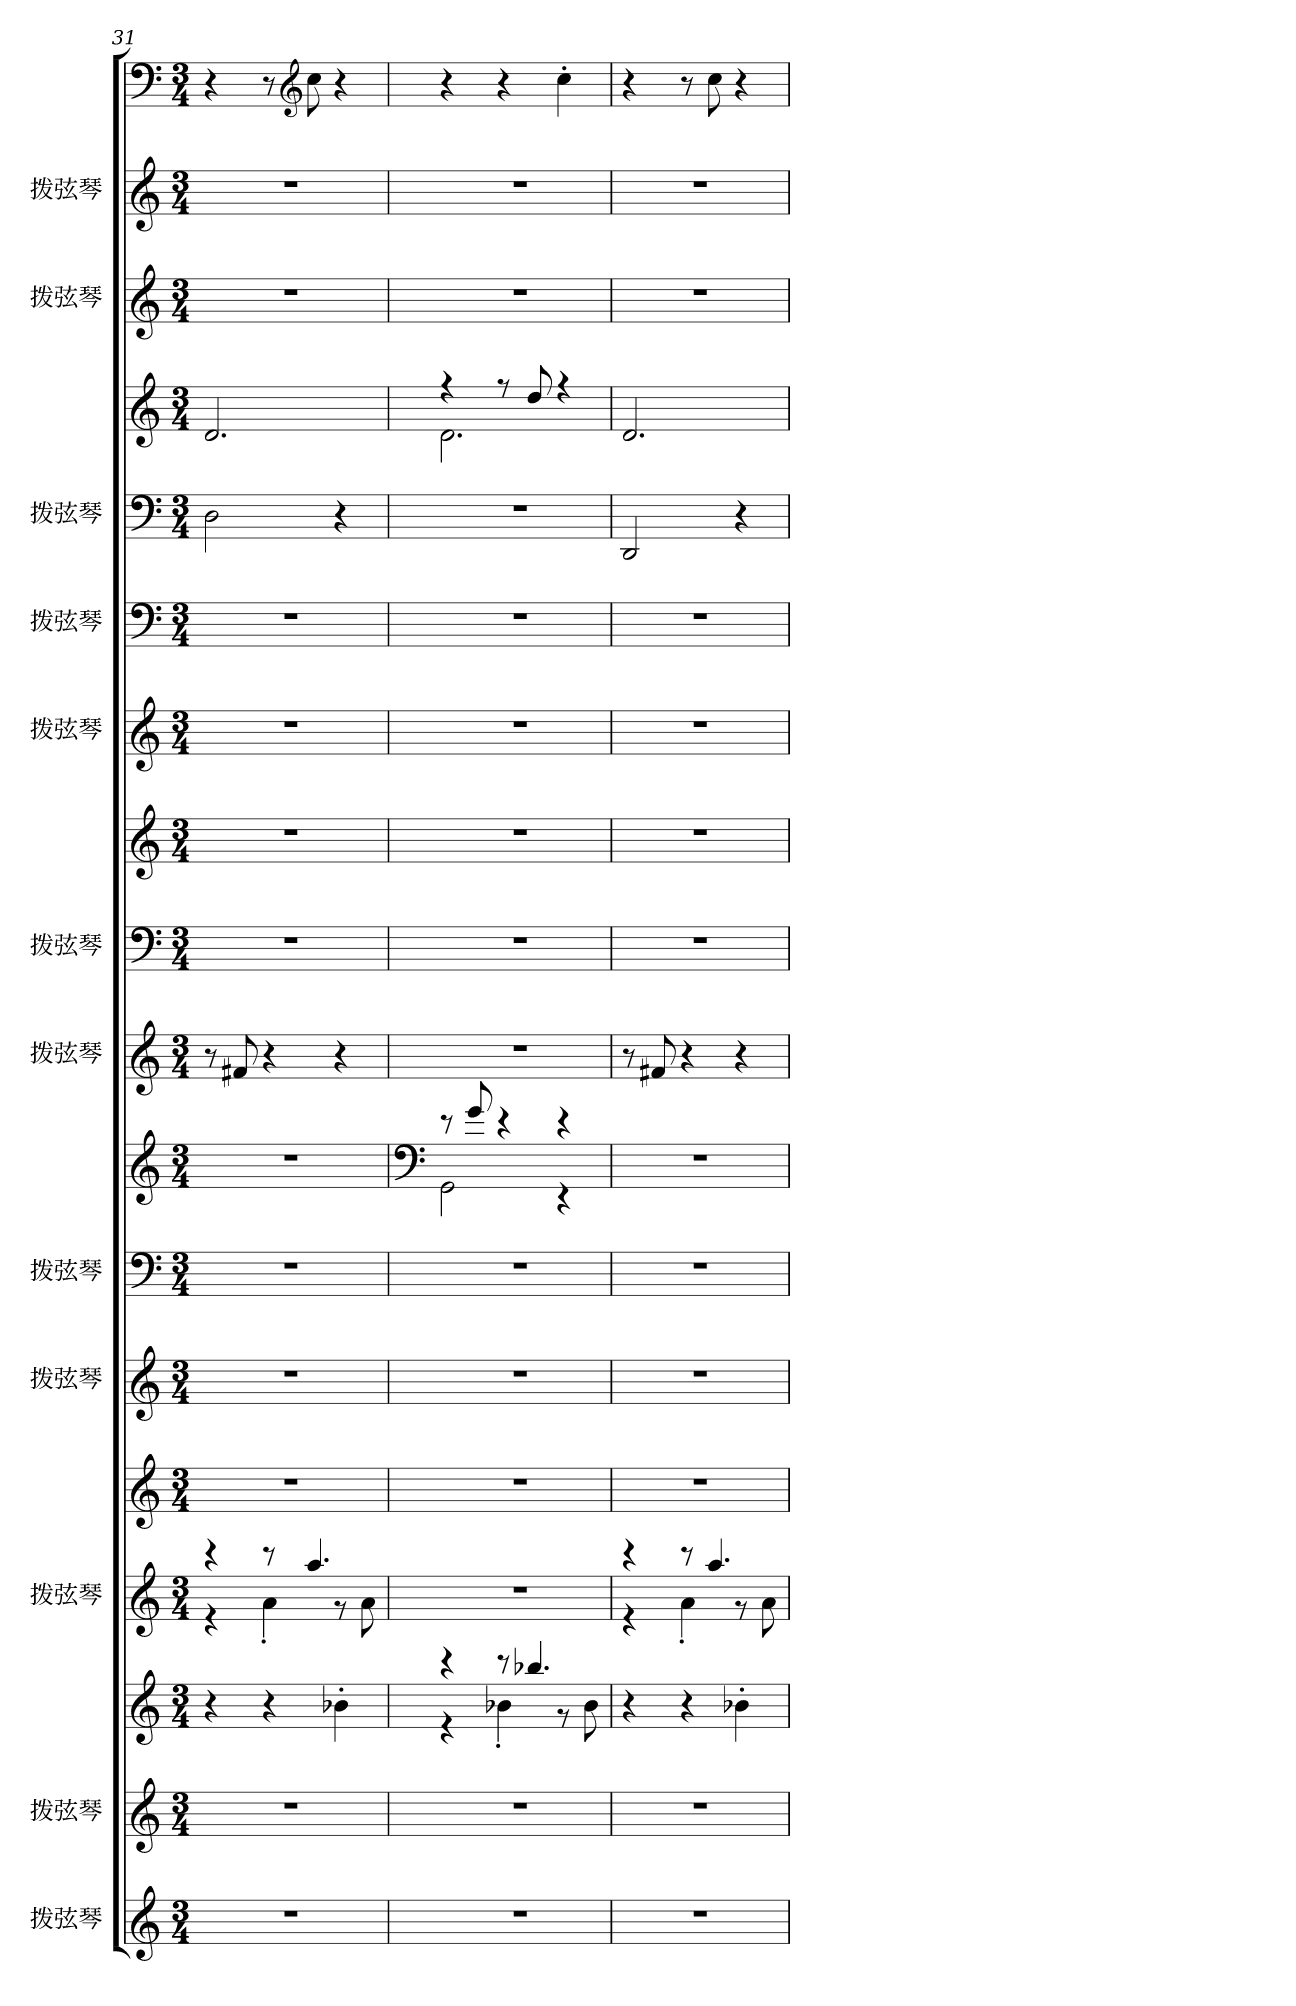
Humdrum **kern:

**kern	**kern	**kern	**kern	**kern	**kern	**kern	**kern	**kern	**kern	**kern	**kern	**kern	**kern	**kern	**kern	**kern	**kern
*part12	*part11	*part11	*part10	*part10	*part9	*part8	*part8	*part7	*part6	*part6	*part5	*part4	*part3	*part3	*part2	*part1	*part1
*staff18	*staff17	*staff16	*staff15	*staff14	*staff13	*staff12	*staff11	*staff10	*staff9	*staff8	*staff7	*staff6	*staff5	*staff4	*staff3	*staff2	*staff1
*I"拨弦琴	*I"拨弦琴	*	*I"拨弦琴	*	*I"拨弦琴	*I"拨弦琴	*	*I"拨弦琴	*I"拨弦琴	*	*I"拨弦琴	*I"拨弦琴	*I"拨弦琴	*	*I"拨弦琴	*I"拨弦琴	*
*clefG2	*clefG2	*clefG2	*clefG2	*clefG2	*clefG2	*clefF4	*clefG2	*clefG2	*clefF4	*clefG2	*clefG2	*clefF4	*clefF4	*clefG2	*clefG2	*clefG2	*clefF4
*k[]	*k[]	*k[]	*k[]	*k[]	*k[]	*k[]	*k[]	*k[]	*k[]	*k[]	*k[]	*k[]	*k[]	*k[]	*k[]	*k[]	*k[]
*M3/4	*M3/4	*M3/4	*M3/4	*M3/4	*M3/4	*M3/4	*M3/4	*M3/4	*M3/4	*M3/4	*M3/4	*M3/4	*M3/4	*M3/4	*M3/4	*M3/4	*M3/4
=31	=31	=31	=31	=31	=31	=31	=31	=31	=31	=31	=31	=31	=31	=31	=31	=31	=31
*	*	*	*^	*	*	*	*	*	*	*	*	*	*	*	*	*	*
2.r	2.r	4r	4r	4r	2.r	2.r	2.r	2.r	8r	2.r	2.r	2.r	2.r	2D\	2.d/	2.r	2.r	4r
.	.	.	.	.	.	.	.	.	8f#X/	.	.	.	.	.	.	.	.	.
.	.	4r	8r	4a'\	.	.	.	.	4r	.	.	.	.	.	.	.	.	8r
*	*	*	*	*	*	*	*	*	*	*	*	*	*	*	*	*	*	*clefG2
.	.	.	4.aa/	.	.	.	.	.	.	.	.	.	.	.	.	.	.	8cc\
.	.	4b-X'\	.	8r	.	.	.	.	4r	.	.	.	.	4r	.	.	.	4r
.	.	.	.	8a\	.	.	.	.	.	.	.	.	.	.	.	.	.	.
*	*	*	*v	*v	*	*	*	*	*	*	*	*	*	*	*	*	*	*
!!LO:PB:g=z
=32	=32	=32	=32	=32	=32	=32	=32	=32	=32	=32	=32	=32	=32	=32	=32	=32	=32
*	*	*	*	*	*	*	*clefF4	*	*	*	*	*	*	*	*	*	*
*	*	*^	*	*	*	*	*^	*	*	*	*	*	*	*^	*	*	*
2.r	2.r	4r	4r	2.r	2.r	2.r	2.r	8r	2GG\	2.r	2.r	2.r	2.r	2.r	2.r	4r	2.d\	2.r	2.r	4r
.	.	.	.	.	.	.	.	8g/	.	.	.	.	.	.	.	.	.	.	.	.
.	.	8r	4b-X'\	.	.	.	.	4r	.	.	.	.	.	.	.	8r	.	.	.	4r
.	.	4.bb-X/	.	.	.	.	.	.	.	.	.	.	.	.	.	8dd/	.	.	.	.
.	.	.	8r	.	.	.	.	4r	4r	.	.	.	.	.	.	4r	.	.	.	4cc'\
.	.	.	8b-\	.	.	.	.	.	.	.	.	.	.	.	.	.	.	.	.	.
*	*	*v	*v	*	*	*	*	*v	*v	*	*	*	*	*	*	*v	*v	*	*	*
=33	=33	=33	=33	=33	=33	=33	=33	=33	=33	=33	=33	=33	=33	=33	=33	=33	=33
*	*	*	*^	*	*	*	*	*	*	*	*	*	*	*	*	*	*
2.r	2.r	4r	4r	4r	2.r	2.r	2.r	2.r	8r	2.r	2.r	2.r	2.r	2DD/	2.d/	2.r	2.r	4r
.	.	.	.	.	.	.	.	.	8f#X/	.	.	.	.	.	.	.	.	.
.	.	4r	8r	4a'\	.	.	.	.	4r	.	.	.	.	.	.	.	.	8r
.	.	.	4.aa/	.	.	.	.	.	.	.	.	.	.	.	.	.	.	8cc\
.	.	4b-X'\	.	8r	.	.	.	.	4r	.	.	.	.	4r	.	.	.	4r
.	.	.	.	8a\	.	.	.	.	.	.	.	.	.	.	.	.	.	.
*	*	*	*v	*v	*	*	*	*	*	*	*	*	*	*	*	*	*	*
=	=	=	=	=	=	=	=	=	=	=	=	=	=	=	=	=	=
*-	*-	*-	*-	*-	*-	*-	*-	*-	*-	*-	*-	*-	*-	*-	*-	*-	*-
